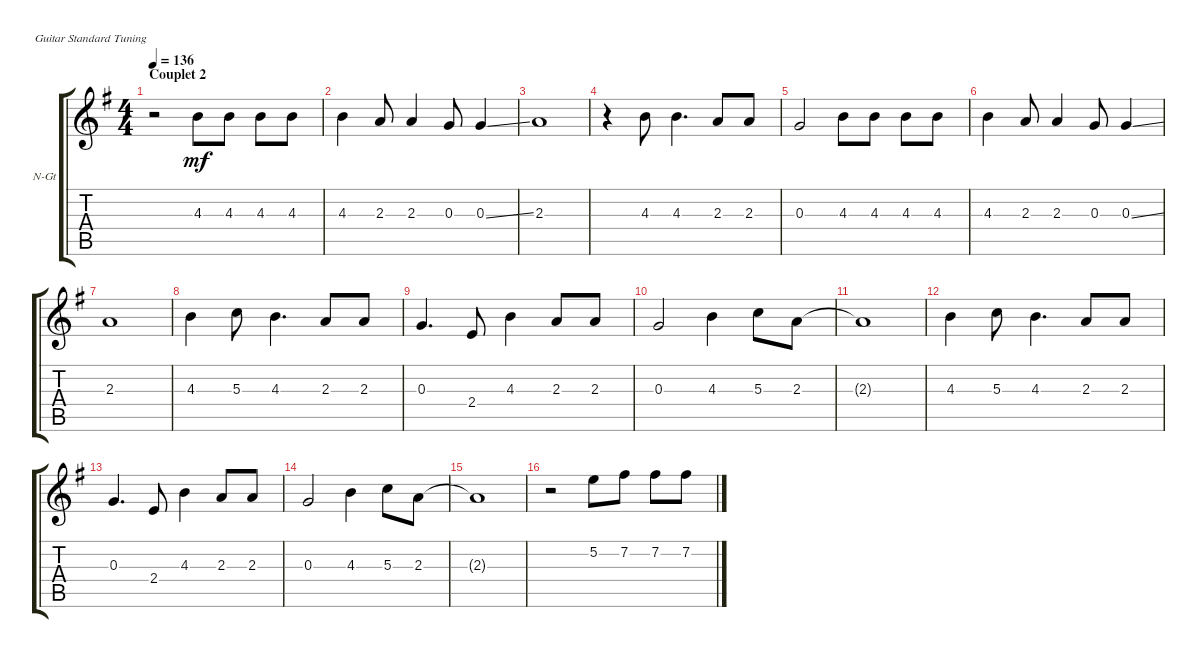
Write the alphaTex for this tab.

\defaultSystemsLayout 4
\bracketExtendMode groupsimilarinstruments
\firstSystemTrackNameOrientation horizontal
\otherSystemsTrackNameOrientation horizontal
\track ("GOLOS" "N-Gt") {instrument acousticguitarnylon}
\staff {score tabs}
\tuning (E4 B3 G3 D3 A2 E2)
\ts (4 4)
\section ("" "Couplet 2")
\tempo 136
\clef g2
\scale
0.333333
\ks eminor
r.2{dy mf} 4.3.8 4.3.8 4.3.8 4.3.8 |
\scale
0.333333 4.3.4 2.3.8 2.3.4 0.3.8 0.3{ss}.4 |
\scale
0.333333 2.3.1 |
\scale
0.333333 r.4 4.3.8 4.3.4{d} 2.3.8 2.3.8 |
\scale
0.333333 0.3.2 4.3.8 4.3.8 4.3.8 4.3.8 |
\scale
0.333333 4.3.4 2.3.8 2.3.4 0.3.8 0.3{ss}.4 |
\scale
0.333333 2.3.1 |
\scale
0.333333 4.3.4 5.3.8 4.3.4{d} 2.3.8 2.3.8 |
\scale
0.333333 0.3.4{d} 2.4.8 4.3.4 2.3.8 2.3.8 |
\scale
0.333333 0.3.2 4.3.4 5.3.8 2.3.8 |
\scale
0.333333 2.3{t}.1 |
\scale
0.333333 4.3.4 5.3.8 4.3.4{d} 2.3.8 2.3.8 |
\scale
0.333333 0.3.4{d} 2.4.8 4.3.4 2.3.8 2.3.8 |
\scale
0.333333 0.3.2 4.3.4 5.3.8 2.3.8 |
\scale
0.333333 2.3{t}.1 |
\scale
0.333333 r.2 5.2.8 7.2.8 7.2.8 7.2.8
